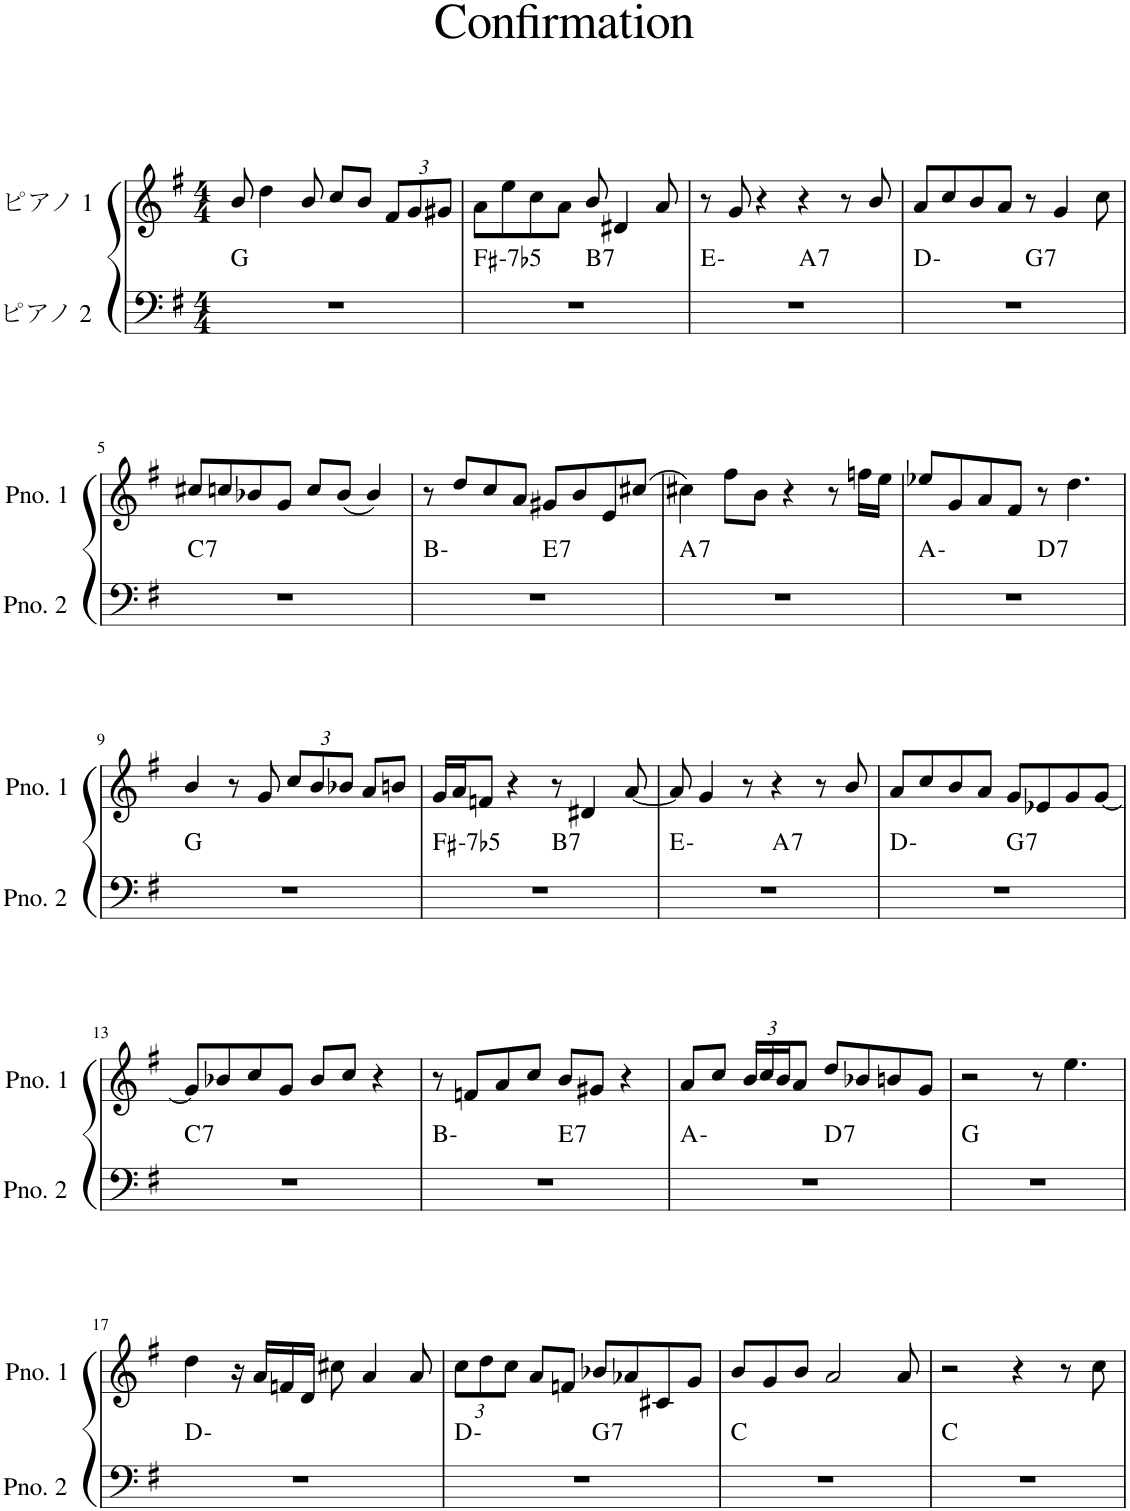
**kern	**harte	**kern
*part2	*part2	*part1
*staff2	*	*staff1
*I"ピアノ 2	*	*I"ピアノ 1
*clefF4	*	*clefG2
*k[f#]	*	*k[f#]
*M4/4	*	*M4/4
=1	=1	=1
1r	G:maj	8b/
.	.	4dd\
.	.	8b/
.	.	8cc/L
.	.	8b/J
*	*	*Xbrackettup
.	.	12f#/L
.	.	12g/
.	.	12g#X/J
=2	=2	=2
!	!LO:H:kt=-7b5	!
*^	*	*
1r	2ryy	F#:hdim7	8a\L
.	.	.	8ee\
.	.	.	8cc\
.	.	.	8a\J
!	!	!LO:H:kt=7	!
.	2ryy	B:7	8b/
.	.	.	4d#X/
.	.	.	8a/
=3	=3	=3	=3
1r	2ryy	E:min	8r
.	.	.	8g/
.	.	.	4r
!	!	!LO:H:kt=7	!
.	2ryy	A:7	4r
.	.	.	8r
.	.	.	8b/
=4	=4	=4	=4
1r	2ryy	D:min	8a/L
.	.	.	8cc/
.	.	.	8b/
.	.	.	8a/J
!	!	!LO:H:kt=7	!
.	2ryy	G:7	8r
.	.	.	4g/
.	.	.	8cc\
!!LO:LB:g=z
=5	=5	=5	=5
!	!	!LO:H:kt=7	!
*v	*v	*	*
1r	C:7	8cc#X/L
.	.	8ccn/
.	.	8b-X/
.	.	8g/J
.	.	8cc/L
.	.	(8b-/J
.	.	4b-/)
=6	=6	=6
*^	*	*
1r	2ryy	B:min	8r
.	.	.	8dd/L
.	.	.	8cc/
.	.	.	8a/J
!	!	!LO:H:kt=7	!
.	2ryy	E:7	8g#X/L
.	.	.	8b/
.	.	.	8e/
.	.	.	(8cc#X/J
=7	=7	=7	=7
!	!	!LO:H:kt=7	!
*v	*v	*	*
1r	A:7	4cc#X\)
.	.	8ff#\L
.	.	8b\J
.	.	4r
.	.	8r
.	.	16ffn\LL
.	.	16ee\JJ
=8	=8	=8
*^	*	*
1r	2ryy	A:min	8ee-X/L
.	.	.	8g/
.	.	.	8a/
.	.	.	8f#/J
!	!	!LO:H:kt=7	!
.	2ryy	D:7	8r
.	.	.	4.dd\
*v	*v	*	*
!!LO:LB:g=z
=9	=9	=9
1r	G:maj	4b/
.	.	8r
.	.	8g/
.	.	12cc/L
.	.	12b/
.	.	12b-X/J
.	.	8a/L
.	.	8bn/J
=10	=10	=10
!	!LO:H:kt=-7b5	!
*^	*	*
1r	2ryy	F#:hdim7	16g/LL
.	.	.	16a/J
.	.	.	8fn/J
.	.	.	4r
!	!	!LO:H:kt=7	!
.	2ryy	B:7	8r
.	.	.	4d#X/
.	.	.	[8a/
=11	=11	=11	=11
1r	2ryy	E:min	8a/]
.	.	.	4g/
.	.	.	8r
!	!	!LO:H:kt=7	!
.	2ryy	A:7	4r
.	.	.	8r
.	.	.	8b/
=12	=12	=12	=12
1r	2ryy	D:min	8a/L
.	.	.	8cc/
.	.	.	8b/
.	.	.	8a/J
!	!	!LO:H:kt=7	!
.	2ryy	G:7	8g/L
.	.	.	8e-X/
.	.	.	8g/
.	.	.	[8g/J
!!LO:LB:g=z
=13	=13	=13	=13
!	!	!LO:H:kt=7	!
*v	*v	*	*
1r	C:7	8g/L]
.	.	8b-X/
.	.	8cc/
.	.	8g/J
.	.	8b-/L
.	.	8cc/J
.	.	4r
=14	=14	=14
*^	*	*
1r	2ryy	B:min	8r
.	.	.	8fn/L
.	.	.	8a/
.	.	.	8cc/J
!	!	!LO:H:kt=7	!
.	2ryy	E:7	8b/L
.	.	.	8g#X/J
.	.	.	4r
=15	=15	=15	=15
1r	2ryy	A:min	8a/L
.	.	.	8cc/J
.	.	.	24b/LL
.	.	.	24cc/
.	.	.	24b/J
.	.	.	8a/J
!	!	!LO:H:kt=7	!
.	2ryy	D:7	8dd/L
.	.	.	8b-X/
.	.	.	8bn/
.	.	.	8g/J
*v	*v	*	*
=16	=16	=16
1r	G:maj	2r
.	.	8r
.	.	4.ee\
!!LO:LB:g=z
=17	=17	=17
1r	D:min	4dd\
.	.	16r
.	.	16a/LL
.	.	16fn/
.	.	16d/JJ
.	.	8cc#X\
.	.	4a/
.	.	8a/
=18	=18	=18
*^	*	*
1r	2ryy	D:min	12cc\L
.	.	.	12dd\
.	.	.	12cc\J
.	.	.	8a/L
.	.	.	8fn/J
!	!	!LO:H:kt=7	!
.	2ryy	G:7	8b-X/L
.	.	.	8a-X/
.	.	.	8c#X/
.	.	.	8g/J
*v	*v	*	*
=19	=19	=19
1r	C:maj	8b/L
.	.	8g/
.	.	8b/J
.	.	2a/
.	.	8a/
=20	=20	=20
1r	C:maj	2r
.	.	4r
.	.	8r
.	.	8cc\
=	=	=
*-	*-	*-
